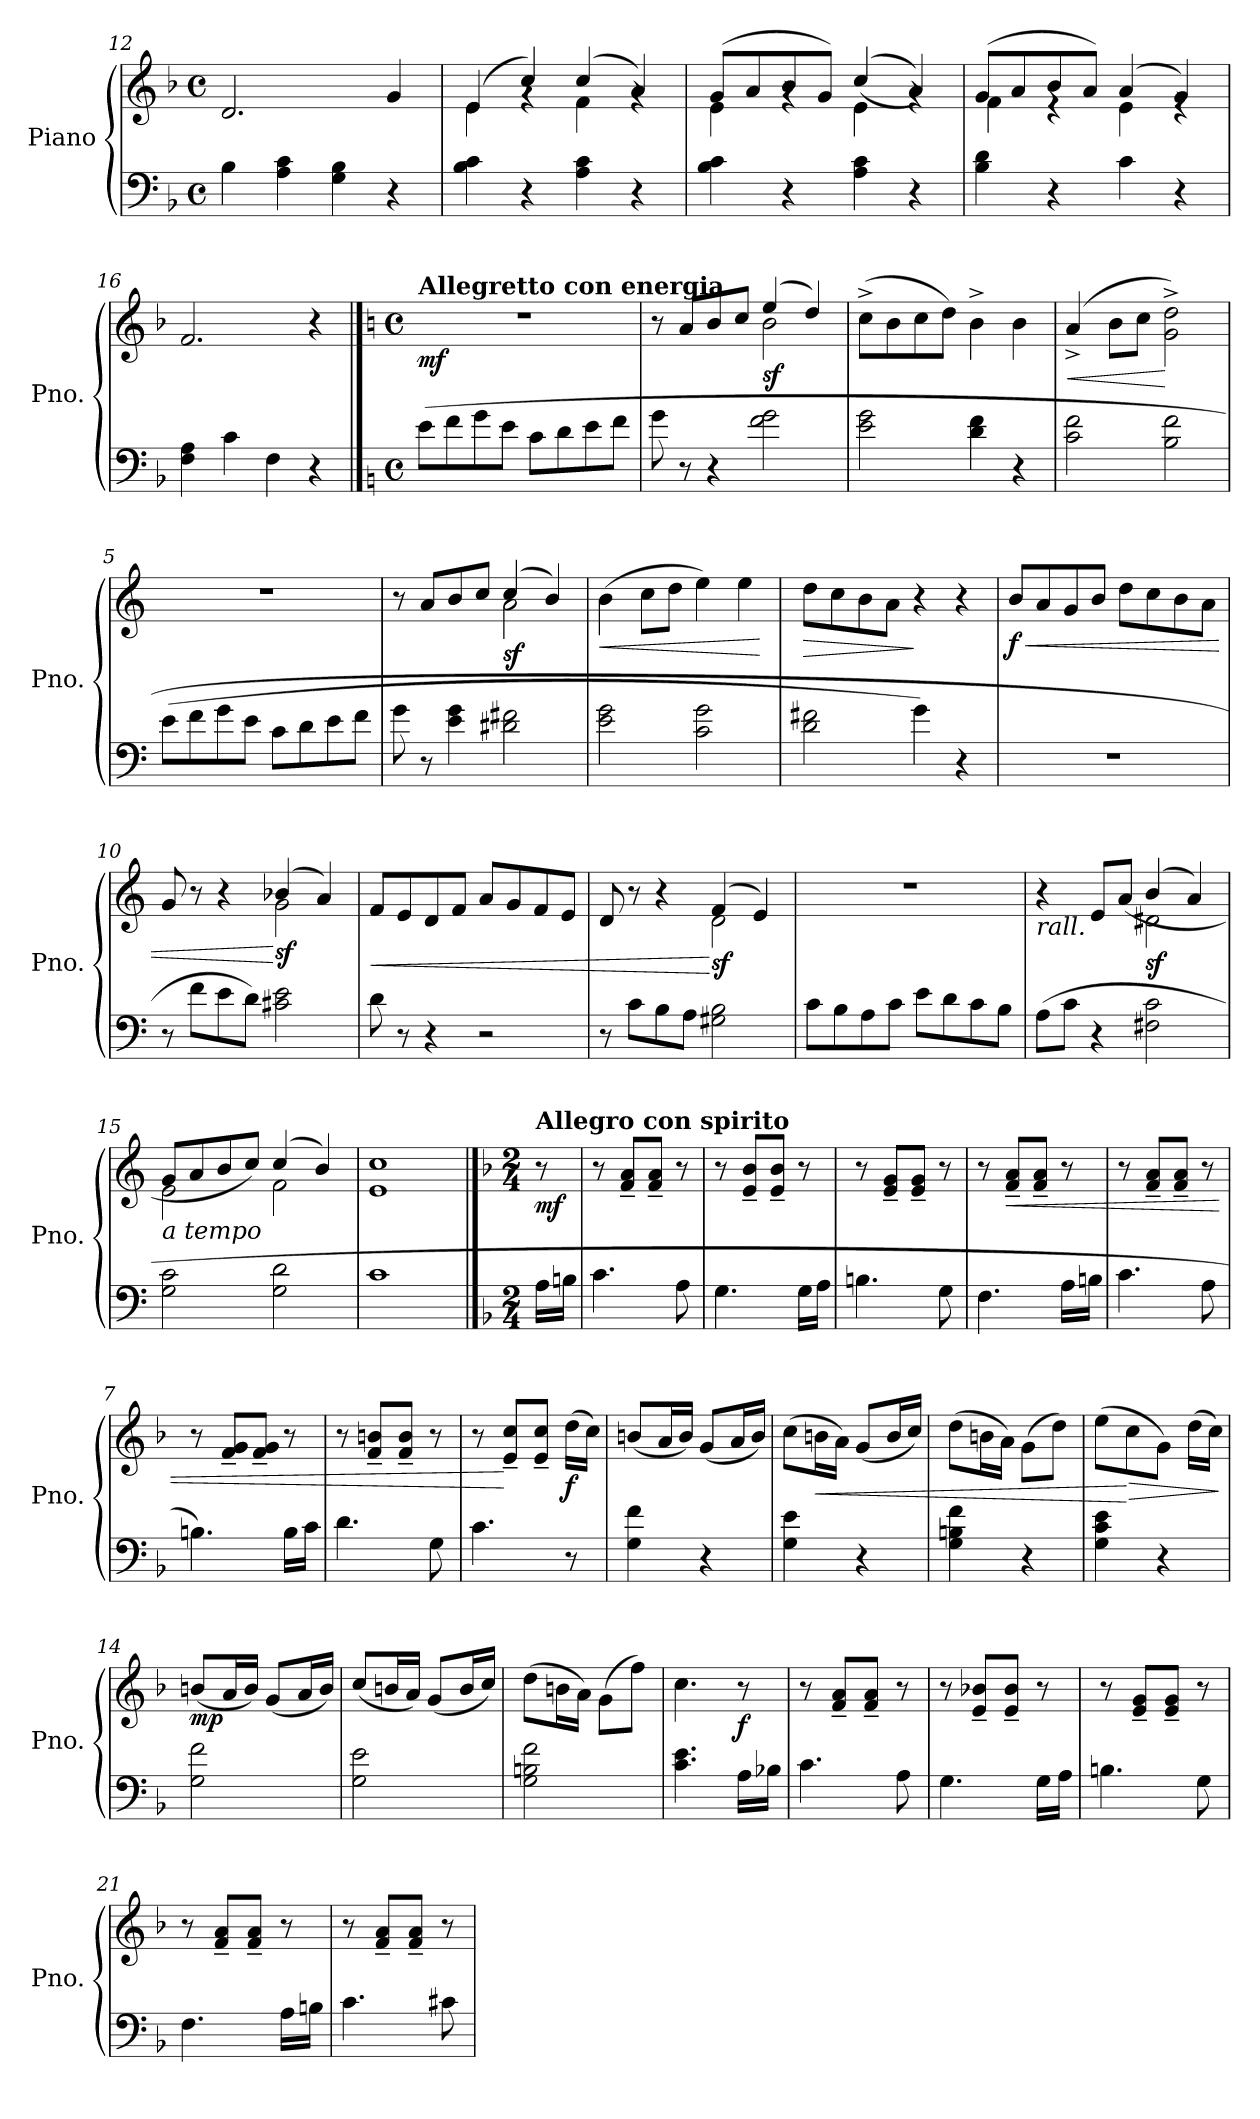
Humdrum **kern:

**kern	**kern	**dynam
*part1	*part1	*part1
*staff2	*staff1	*staff1/2
*I"Piano	*	*
*I'Pno.	*	*
!!LO:PB:g=z
*clefF4	*clefG2	*
*k[b-]	*k[b-]	*
*M4/4	*M4/4	*
*met(c)	*met(c)	*
=12	=12	=12
4B-\	2.d/	.
4A\ 4c\	.	.
4G\ 4B-\	.	.
4r	4g/	.
=13	=13	=13
*	*^	*
4B-\ 4c\	(>4e/	4e\	.
4r	4cc/)	4rg	.
4A\ 4c\	(>4cc/	4f\	.
4r	4a/)	4rg	.
=14	=14	=14	=14
4B-\ 4c\	(>8g/L	4e\	.
.	8a/	.	.
4r	8b-/	4rg	.
.	8g/J)	.	.
4A\ 4c\	(>(>4cc/	4e\	.
4r	4a/))	4rg	.
=15	=15	=15	=15
4B-\ 4d\	(>8g/L	4f<\	.
.	8a/	.	.
4r	8b-/	4re	.
.	8a/J)	.	.
4c\	(>4a/	4e<\	.
4r	4g/)	4re	.
*	*v	*v	*
=16	=16	=16
4F\ 4A\	2.f/	.
4c\	.	.
4F\	.	.
4r	4r	.
!!LO:LB:g=z
==1	==1	==1
*k[]	*k[]	*
*M4/4	*M4/4	*
*met(c)	*met(c)	*
!	!LO:TX:a:B:t=Allegretto con energia	!
!	!	!LO:DY:b
(>8e<\L	1r	mf
8f\	.	.
8g\	.	.
8e<\J	.	.
8c<\L	.	.
8d\	.	.
8e\	.	.
8f\J	.	.
=2	=2	=2
*	*^	*
8g\	8r	8rcyy	.
8r	8a/L	8ryy	.
4r	8b/	4ryy	.
.	8cc/J)	.	.
!	!	!	!LO:DY:b
2f\< 2g\<	(>4ee/	2b<\	sf
.	4dd/)	.	.
*	*v	*v	*
=3	=3	=3
2e\< 2g\<	(>8cc^\L	.
.	8b\	.
.	8cc\	.
.	8dd\J)	.
4d\< 4f\<	4b^\	.
4r	4b\	.
!!LO:LB:g=z
=4	=4	=4
!	!	!LO:HP:b
2c\< 2f\<	(>4a^/	<
.	8b\L	.
.	8cc\J	.
2B\< 2f\<	2g\^ 2dd\^)	[
=5	=5	=5
(>8e<\L	1r	.
8f\	.	.
8g\	.	.
8e\J	.	.
8c\L	.	.
8d\	.	.
8e\	.	.
8f\J	.	.
=6	=6	=6
*	*^	*
8g\	8r	8ryy	.
8r	8a/L	4ryy	.
4e\< 4g\<	8b/	.	.
.	8cc/J)	8ryy	.
!	!	!	!LO:DY:b
2d#X\< 2f#X\<	(>4cc/	2a<\	sf
.	4b/)	.	.
*	*v	*v	*
=7	=7	=7
!	!	!LO:HP:b
2e\< 2g\<	(>4b\	<
.	8cc\L	.
.	8dd\J	.
2c\< 2g\<	4ee\)	.
.	4ee\	.
.	.	[
!!LO:LB:g=z
=8	=8	=8
!	!	!LO:HP:b
2d\< 2f#X\<	(>8dd\L	>
.	8cc\	.
.	8b\	.
.	8a\J	.
4g<\)	4r	]
4r	4r	.
=9	=9	=9
!	!	!LO:HP:b
!	!	!LO:DY:n=1:b
1r	(<8b/L	< f
.	8a/	.
.	8g/	.
.	8b/J	.
.	8dd\L	.
.	8cc\	.
.	8b\	.
.	8a\J	.
=10	=10	=10
*	*^	*
8r	8g/	8ryy	.
8f<\L	8r	8ryy	.
8e\	4r	4ryy	.
8d\J)	.	.	.
!	!	!	!LO:DY:n=1:b
2c#X\< 2e\<	(>4b-X/	2g<\	[ sf
.	4a/)	.	.
*	*v	*v	*
!!LO:LB:g=z
=11	=11	=11
!	!	!LO:HP:b
8d\	(<8f/L	<
8r	8e/	.
4r	8d/	.
.	8f/J	.
2r	8a/L	.
.	8g/	.
.	8f/	.
.	8e/J	.
=12	=12	=12
*	*^	*
8r	8d/	8ryy	.
8c<\L	8r	8ryy	.
8B\	4r	4ryy	.
8A\J)	.	.	.
!	!	!	!LO:DY:n=1:b
2G#X\< 2B\<	(>4f/	2d\	[ sf
.	4e/)	.	.
*	*v	*v	*
=13	=13	=13
8c<\L	1r	.
8B\	.	.
8A\	.	.
8c<\J	.	.
8e<\L	.	.
8d\	.	.
8c\	.	.
8B\J	.	.
!!LO:LB:g=z
=14	=14	=14
*	*^	*
!	!LO:TX:b:i:t=rall.	!	!
(>8A\L	4r	4ryy	.
8c<\J	.	.	.
4r	8e/L	4ryy	.
.	(>8a/J	.	.
!	!	!	!LO:DY:b
2F#X\< 2c\<	(>4b/	2d#X<\	sf
.	4a/)	.	.
=15	=15	=15	=15
!	!LO:TX:b:i:t=a tempo	!	!
2G\< 2c\<	8g/L	2e<\	.
.	8a/	.	.
.	8b/	.	.
.	8cc/J)	.	.
2G\< 2d\<	(>4cc/	2f<\	.
.	4b/)	.	.
*	*v	*v	*
=16	=16	=16
1c	1e 1cc	.
!!LO:PB:g=z
==1	==1	==1
*k[b-]	*k[b-]	*
*M2/4	*M2/4	*
!	!LO:TX:a:B:t=Allegro con spirito	!
!	!	!LO:DY:b
16A<\LL	8r	mf
16B\JJ	.	.
=2	=2	=2
4.c\	8r	.
.	8f/~ 8a/~L	.
.	8f/~ 8a/~J	.
8A<\	8r	.
=3	=3	=3
4.G\	8r	.
.	8e/~ 8b-/~L	.
.	8e/~ 8b-/~J	.
16G\LL	8r	.
16A\JJ	.	.
=4	=4	=4
4.B\	8r	.
.	8e/~ 8g/~L	.
.	8e/~ 8g/~J	.
8G<\	8r	.
=5	=5	=5
4.F\	8r	.
!	!	!LO:HP:b
.	8f/~ 8a/~L	<
.	8f/~ 8a/~J	.
16A<\LL	8r	.
16B\JJ	.	.
=6	=6	=6
4.c\	8r	.
.	8f/~ 8a/~L	.
.	8f/~ 8a/~J	.
8A\	8r	.
=7	=7	=7
4.Bn\)	8r	.
.	8f/~ 8g/~L	.
.	8f/~ 8g/~J	.
16B<\LL	8r	.
16c\JJ	.	.
!!LO:LB:g=z
=8	=8	=8
4.d\	8r	.
.	8f/~ 8bn/~L	.
.	8f/~ 8b/~J	.
8G<\	8r	.
=9	=9	=9
4.c\	8r	.
.	8e/~ 8cc/~L	[
.	8e/~ 8cc/~J	.
!	!	!LO:DY:b
8r	(>16dd\LL	f
.	16cc\JJ)	.
=10	=10	=10
4G\ 4f\	(<8bn/L	.
.	16a/L	.
.	16b/JJ)	.
4r	(<8g/L	.
.	16a/L	.
.	16b/JJ)	.
=11	=11	=11
4G\ 4e\	(>8cc\L	.
!	!	!LO:HP:b
.	16bn\L	<
.	16a\JJ)	.
4r	(<8g/L	.
.	16b/L	.
.	16cc/JJ)	.
=12	=12	=12
4G\< 4Bn\< 4f\<	(>8dd\L	.
.	16bn\L	.
.	16a\JJ)	.
4r	(>8g\L	.
.	8dd\J)	.
=13	=13	=13
4G\< 4c\< 4e\<	(>8ee\L	.
!	!	!LO:HP:n=1:b
.	8cc\	[ >
4r	8g\J)	.
.	(>16dd\LL	.
.	16cc\JJ)	.
.	.	]
!!LO:LB:g=z
=14	=14	=14
!	!	!LO:DY:b
2G\ 2f\	(<8bn/L	mp
.	16a/L	.
.	16b/JJ)	.
.	(<8g/L	.
.	16a/L	.
.	16b/JJ)	.
=15	=15	=15
2G\ 2e\	(<8cc/L	.
.	16bn/L	.
.	16a/JJ)	.
.	(<8g/L	.
.	16b/L	.
.	16cc/JJ)	.
=16	=16	=16
2G\ 2Bn\ 2f\	(>8dd\L	.
.	16bn\L	.
.	16a\JJ)	.
.	(>8g\L	.
.	8ff\J)	.
=17	=17	=17
4.c\ 4.e\	4.cc\	.
!	!	!LO:DY:b
16A<\LL	8r	f
16B-X\JJ	.	.
=18	=18	=18
4.c\	8r	.
.	8f/~ 8a/~L	.
.	8f/~ 8a/~J	.
8A\	8r	.
=19	=19	=19
4.G\	8r	.
.	8e/~ 8b-X/~L	.
.	8e/~ 8b-/~J	.
16G\LL	8r	.
16A\JJ	.	.
!!LO:LB:g=z
=20	=20	=20
4.B\	8r	.
.	8e/~ 8g/~L	.
.	8e/~ 8g/~J	.
8G\	8r	.
=21	=21	=21
4.F\	8r	.
.	8f/~ 8a/~L	.
.	8f/~ 8a/~J	.
16A\LL	8r	.
16B\JJ	.	.
=22	=22	=22
4.c\	8r	.
.	8f/~ 8a/~L	.
.	8f/~ 8a/~J	.
8c#X<\	8r	.
=	=	=
*-	*-	*-
